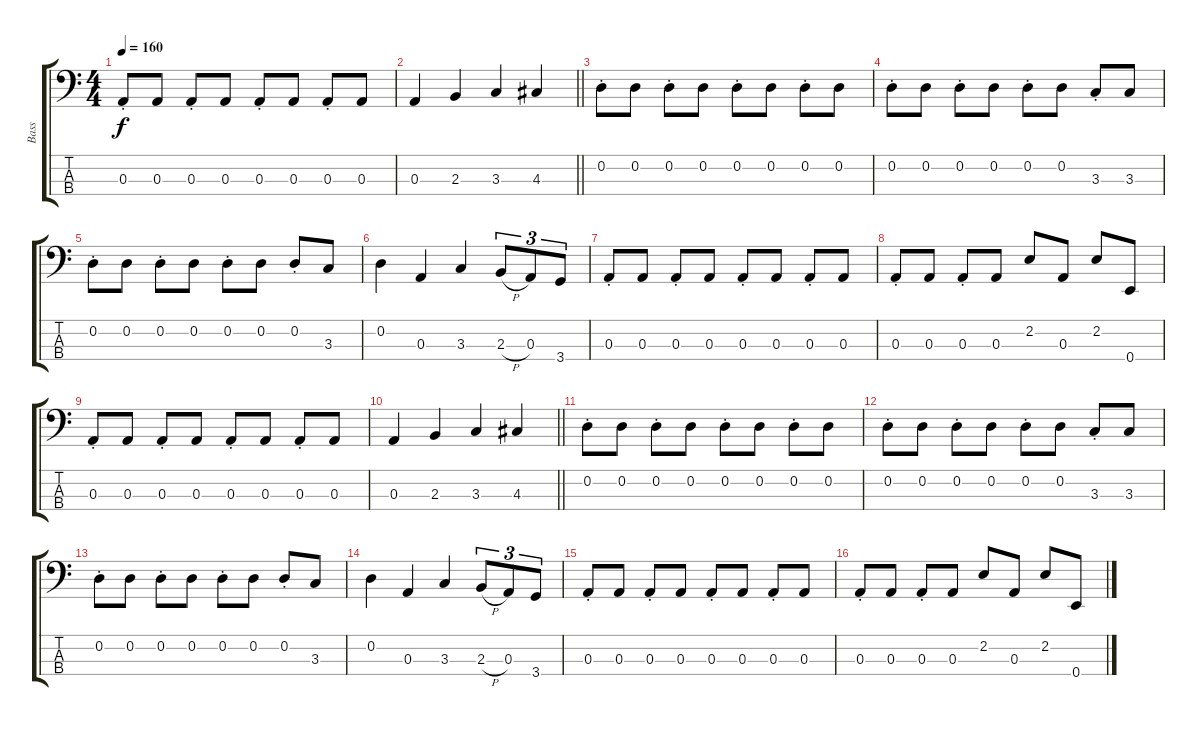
\track ("Bass" "Bass") {instrument electricbassfinger}
\staff {score tabs}
\tuning (G2 D2 A1 E1) {hide}
\ts (4 4)
\tempo 160
\clef f4
\ks c
0.3{st}.8{dy f} 0.3.8 0.3{st}.8 0.3.8 0.3{st}.8 0.3.8 0.3{st}.8 0.3.8 |
\barLineRight lightlight
0.3.4 2.3.4 3.3.4 4.3.4 |
0.2{st}.8 0.2.8 0.2{st}.8 0.2.8 0.2{st}.8 0.2.8 0.2{st}.8 0.2.8 |
0.2{st}.8 0.2.8 0.2{st}.8 0.2.8 0.2{st}.8 0.2.8 3.3{st}.8 3.3.8 |
0.2{st}.8 0.2.8 0.2{st}.8 0.2.8 0.2{st}.8 0.2.8 0.2{st}.8 3.3.8 |
0.2.4 0.3.4 3.3.4 2.3{h}.8{tu (3 2)} 0.3.8{tu (3 2)} 3.4.8{tu (3 2)} |
0.3{st}.8 0.3.8 0.3{st}.8 0.3.8 0.3{st}.8 0.3.8 0.3{st}.8 0.3.8 |
0.3{st}.8 0.3.8 0.3{st}.8 0.3.8 2.2.8 0.3.8 2.2.8 0.4.8 |
0.3{st}.8 0.3.8 0.3{st}.8 0.3.8 0.3{st}.8 0.3.8 0.3{st}.8 0.3.8 |
\barLineRight lightlight
0.3.4 2.3.4 3.3.4 4.3.4 |
0.2{st}.8 0.2.8 0.2{st}.8 0.2.8 0.2{st}.8 0.2.8 0.2{st}.8 0.2.8 |
0.2{st}.8 0.2.8 0.2{st}.8 0.2.8 0.2{st}.8 0.2.8 3.3{st}.8 3.3.8 |
0.2{st}.8 0.2.8 0.2{st}.8 0.2.8 0.2{st}.8 0.2.8 0.2{st}.8 3.3.8 |
0.2.4 0.3.4 3.3.4 2.3{h}.8{tu (3 2)} 0.3.8{tu (3 2)} 3.4.8{tu (3 2)} |
0.3{st}.8 0.3.8 0.3{st}.8 0.3.8 0.3{st}.8 0.3.8 0.3{st}.8 0.3.8 |
0.3{st}.8 0.3.8 0.3{st}.8 0.3.8 2.2.8 0.3.8 2.2.8 0.4.8
